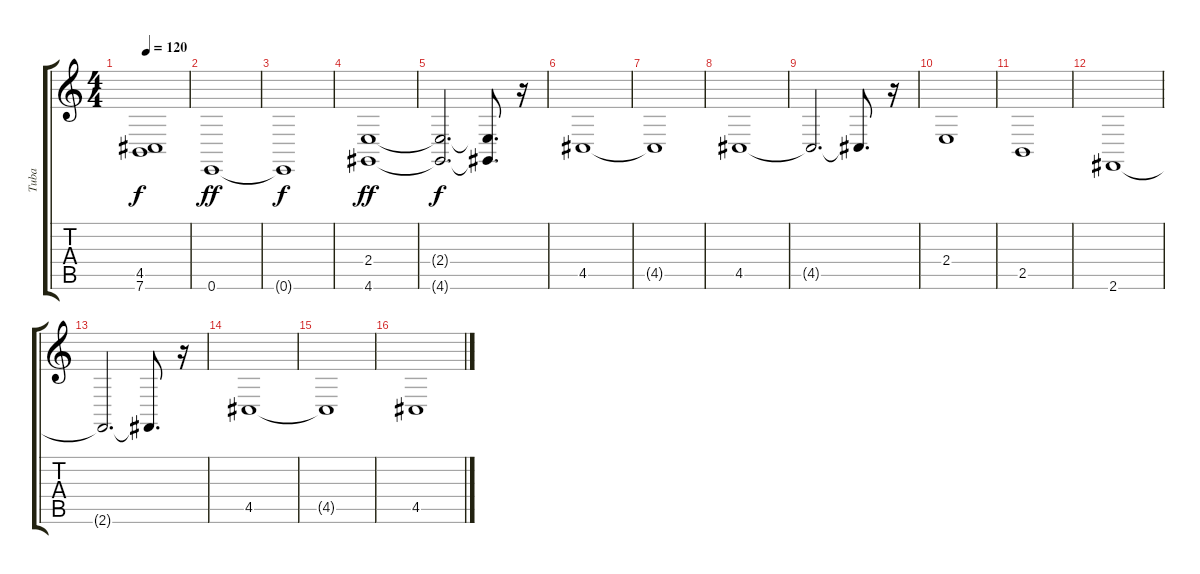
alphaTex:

\track ("Tuba" "Tuba") {instrument tuba}
\staff {score tabs}
\tuning (E4 B3 G3 D3 A2 E2) {hide}
\ts (4 4)
\tempo 120
\clef g2
\ks c
(4.5{t} 7.6{t}).1{dy f} |
0.6.1{dy ff} |
0.6{t}.1{dy f} |
(2.4 4.6).1{dy ff} |
(2.4{t} 4.6{t}).2{d dy f} (2.4{t} 4.6{t}).8{d} r.16 |
4.5.1 |
4.5{t}.1 |
4.5.1 |
4.5{t}.2{d} 4.5{t}.8{d} r.16 |
2.4.1 |
2.5.1 |
2.6.1 |
2.6{t}.2{d} 2.6{t}.8{d} r.16 |
4.5.1 |
4.5{t}.1 |
4.5.1
